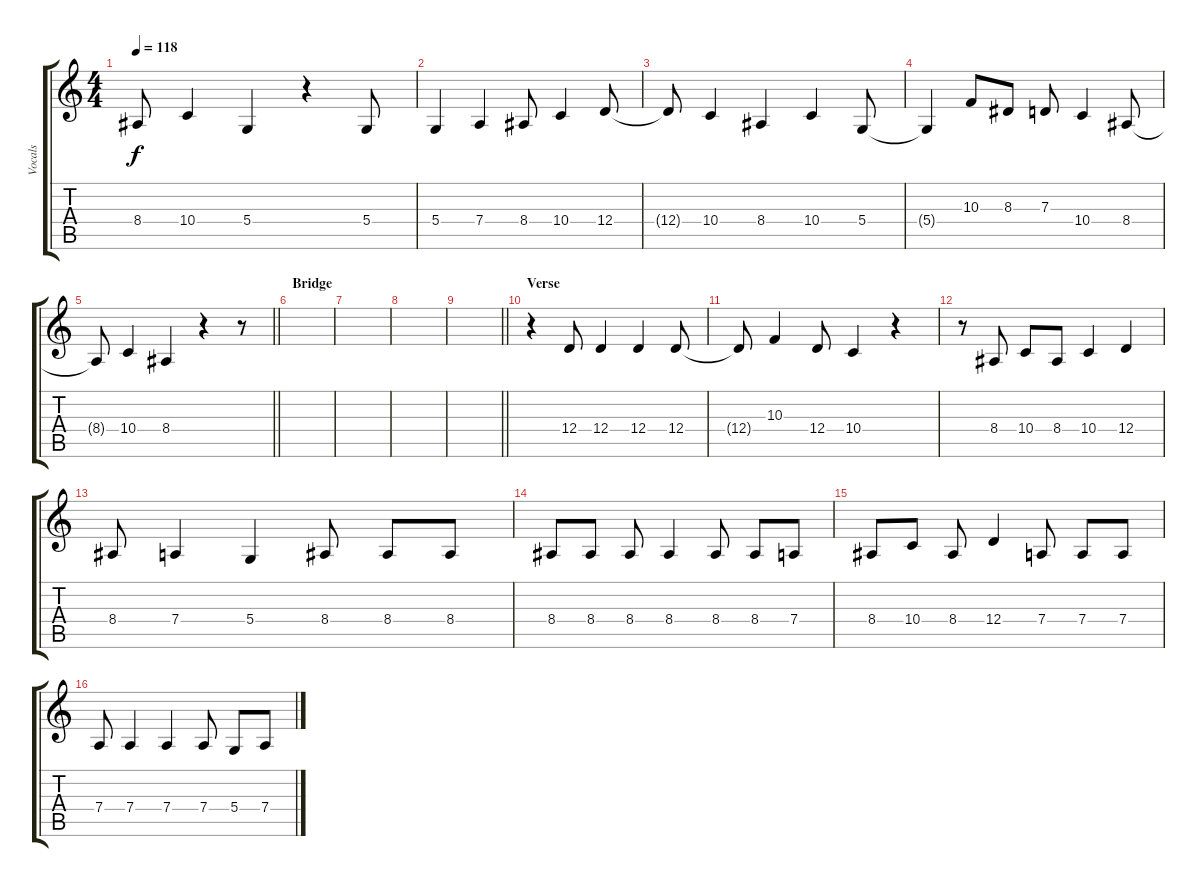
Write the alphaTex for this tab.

\track ("Vocals" "Vocals") {instrument clarinet}
\staff {score tabs}
\tuning (E4 B3 G3 D3 A2 E2) {hide}
\ts (4 4)
\tempo 118
\clef g2
\ks c
8.4{t}.8{dy f} 10.4.4 5.4.4 r.4 5.4.8 |
5.4.4 7.4.4 8.4.8 10.4.4 12.4.8 |
12.4{t}.8 10.4.4 8.4.4 10.4.4 5.4.8 |
5.4{t}.4 10.3.8 8.3.8 7.3.8 10.4.4 8.4.8 |
\barLineRight lightlight
8.4{t}.8 10.4.4 8.4.4 r.4 r.8 |
\section ("" "Bridge")
|
|
|
\barLineRight lightlight
|
\section ("" "Verse")
r.4 12.4.8 12.4.4 12.4.4 12.4.8 |
12.4{t}.8 10.3.4 12.4.8 10.4.4 r.4 |
r.8 8.4.8 10.4.8 8.4.8 10.4.4 12.4.4 |
8.4.8 7.4.4 5.4.4 8.4.8 8.4.8 8.4.8 |
8.4.8 8.4.8 8.4.8 8.4.4 8.4.8 8.4.8 7.4.8 |
8.4.8 10.4.8 8.4.8 12.4.4 7.4.8 7.4.8 7.4.8 |
7.4.8 7.4.4 7.4.4 7.4.8 5.4.8 7.4.8
